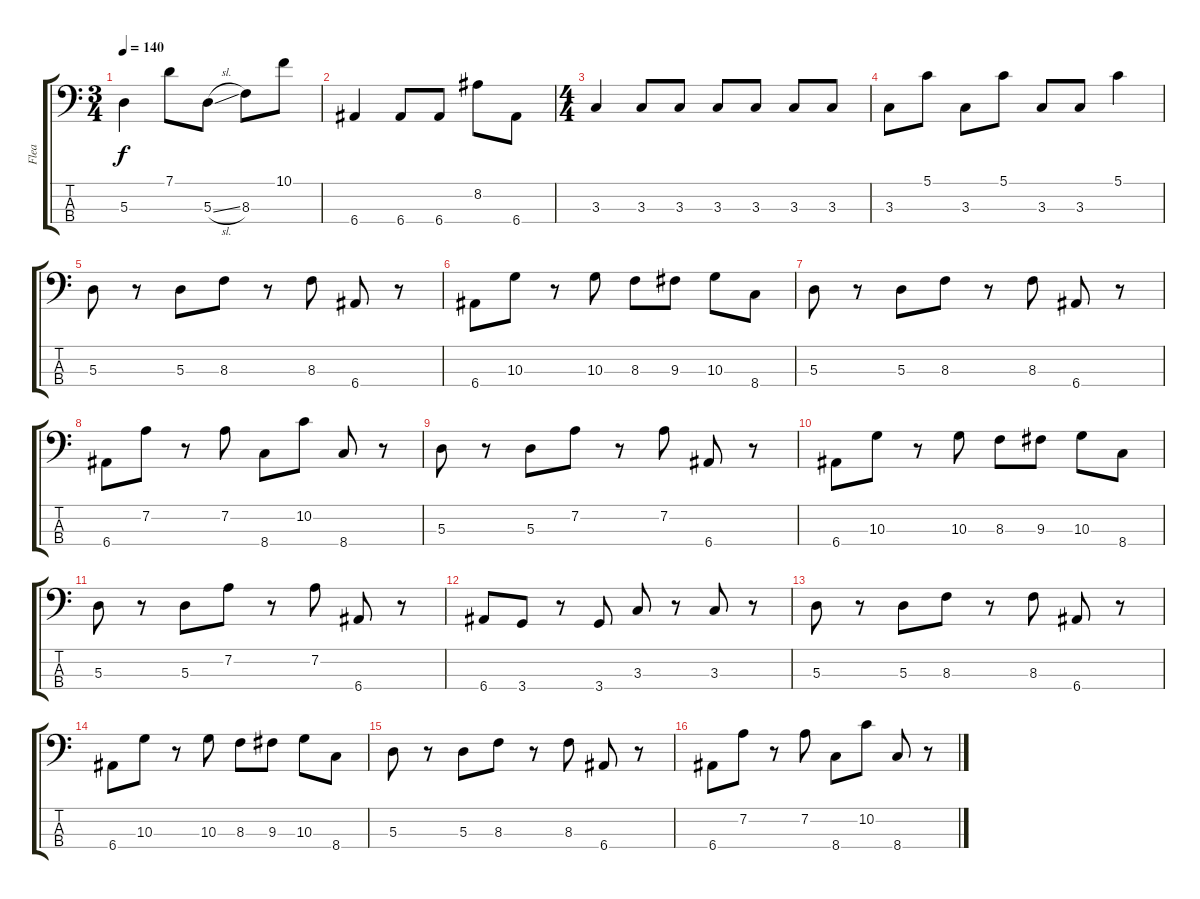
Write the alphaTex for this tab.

\track ("Flea" "Flea") {instrument electricbassfinger}
\staff {score tabs}
\tuning (G2 D2 A1 E1) {hide}
\ts (3 4)
\tempo 140
\clef f4
\ks c
5.3.4{dy f} 7.1.8 5.3{sl}.8 8.3.8 10.1.8 |
6.4.4 6.4.8 6.4.8 8.2.8 6.4.8 |
\ts (4 4)
3.3.4 3.3.8 3.3.8 3.3.8 3.3.8 3.3.8 3.3.8 |
3.3.8 5.1.8 3.3.8 5.1.8 3.3.8 3.3.8 5.1.4 |
5.3.8 r.8 5.3.8 8.3.8 r.8 8.3.8 6.4.8 r.8 |
6.4.8 10.3.8 r.8 10.3.8 8.3.8 9.3.8 10.3.8 8.4.8 |
5.3.8 r.8 5.3.8 8.3.8 r.8 8.3.8 6.4.8 r.8 |
6.4.8 7.2.8 r.8 7.2.8 8.4.8 10.2.8 8.4.8 r.8 |
5.3.8 r.8 5.3.8 7.2.8 r.8 7.2.8 6.4.8 r.8 |
6.4.8 10.3.8 r.8 10.3.8 8.3.8 9.3.8 10.3.8 8.4.8 |
5.3.8 r.8 5.3.8 7.2.8 r.8 7.2.8 6.4.8 r.8 |
6.4.8 3.4.8 r.8 3.4.8 3.3.8 r.8 3.3.8 r.8 |
5.3.8 r.8 5.3.8 8.3.8 r.8 8.3.8 6.4.8 r.8 |
6.4.8 10.3.8 r.8 10.3.8 8.3.8 9.3.8 10.3.8 8.4.8 |
5.3.8 r.8 5.3.8 8.3.8 r.8 8.3.8 6.4.8 r.8 |
6.4.8 7.2.8 r.8 7.2.8 8.4.8 10.2.8 8.4.8 r.8
